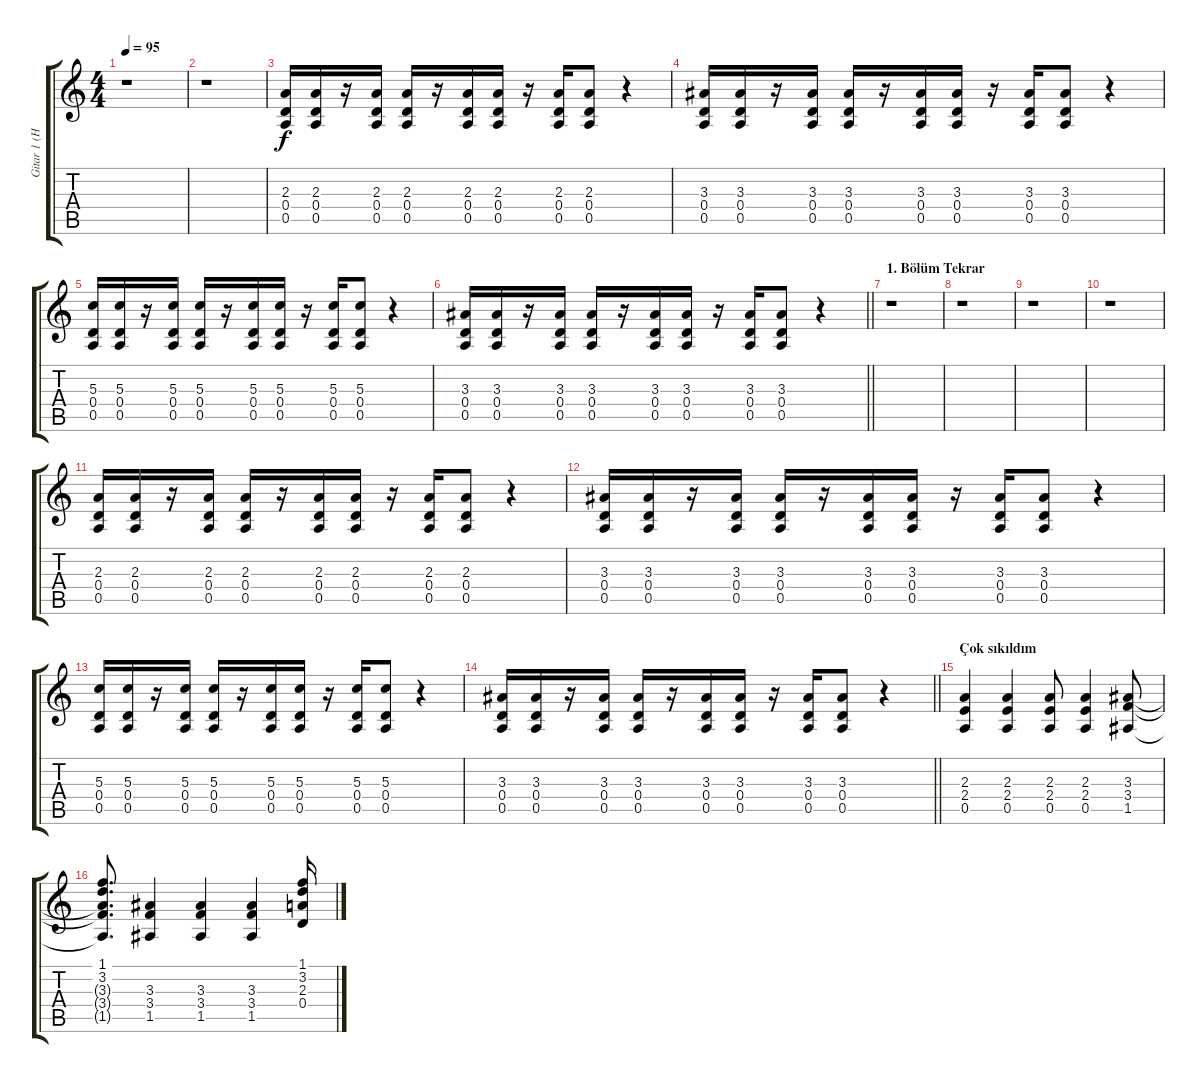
\track ("Gitar 1 (Harun Tekin)" "Gitar 1 (H") {instrument distortionguitar}
\staff {score tabs}
\tuning (E4 B3 G3 D3 A2 E2) {hide}
\ts (4 4)
\tempo 95
\clef g2
\ks c
r.1{dy f} |
r.1 |
(2.3 0.4 0.5).16 (2.3 0.4 0.5).16 r.16 (2.3 0.4 0.5).16 (2.3 0.4 0.5).16 r.16 (2.3 0.4 0.5).16 (2.3 0.4 0.5).16 r.16 (2.3 0.4 0.5).16 (2.3 0.4 0.5).8 r.4 |
(3.3 0.4 0.5).16 (3.3 0.4 0.5).16 r.16 (3.3 0.4 0.5).16 (3.3 0.4 0.5).16 r.16 (3.3 0.4 0.5).16 (3.3 0.4 0.5).16 r.16 (3.3 0.4 0.5).16 (3.3 0.4 0.5).8 r.4 |
(5.3 0.4 0.5).16 (5.3 0.4 0.5).16 r.16 (5.3 0.4 0.5).16 (5.3 0.4 0.5).16 r.16 (5.3 0.4 0.5).16 (5.3 0.4 0.5).16 r.16 (5.3 0.4 0.5).16 (5.3 0.4 0.5).8 r.4 |
\barLineRight lightlight
(3.3 0.4 0.5).16 (3.3 0.4 0.5).16 r.16 (3.3 0.4 0.5).16 (3.3 0.4 0.5).16 r.16 (3.3 0.4 0.5).16 (3.3 0.4 0.5).16 r.16 (3.3 0.4 0.5).16 (3.3 0.4 0.5).8 r.4 |
\section ("" "1. Bölüm Tekrar")
r.1 |
r.1 |
r.1 |
r.1 |
(2.3 0.4 0.5).16 (2.3 0.4 0.5).16 r.16 (2.3 0.4 0.5).16 (2.3 0.4 0.5).16 r.16 (2.3 0.4 0.5).16 (2.3 0.4 0.5).16 r.16 (2.3 0.4 0.5).16 (2.3 0.4 0.5).8 r.4 |
(3.3 0.4 0.5).16 (3.3 0.4 0.5).16 r.16 (3.3 0.4 0.5).16 (3.3 0.4 0.5).16 r.16 (3.3 0.4 0.5).16 (3.3 0.4 0.5).16 r.16 (3.3 0.4 0.5).16 (3.3 0.4 0.5).8 r.4 |
(5.3 0.4 0.5).16 (5.3 0.4 0.5).16 r.16 (5.3 0.4 0.5).16 (5.3 0.4 0.5).16 r.16 (5.3 0.4 0.5).16 (5.3 0.4 0.5).16 r.16 (5.3 0.4 0.5).16 (5.3 0.4 0.5).8 r.4 |
\barLineRight lightlight
(3.3 0.4 0.5).16 (3.3 0.4 0.5).16 r.16 (3.3 0.4 0.5).16 (3.3 0.4 0.5).16 r.16 (3.3 0.4 0.5).16 (3.3 0.4 0.5).16 r.16 (3.3 0.4 0.5).16 (3.3 0.4 0.5).8 r.4 |
\section ("" "Çok sıkıldım")
(2.3 2.4 0.5).4 (2.3 2.4 0.5).4 (2.3 2.4 0.5).8 (2.3 2.4 0.5).4 (3.3 3.4 1.5).8 |
(1.1 3.2 3.3{t} 3.4{t} 1.5{t}).8{d} (3.3 3.4 1.5).4 (3.3 3.4 1.5).4 (3.3 3.4 1.5).4 (1.1 3.2 2.3 0.4).16
